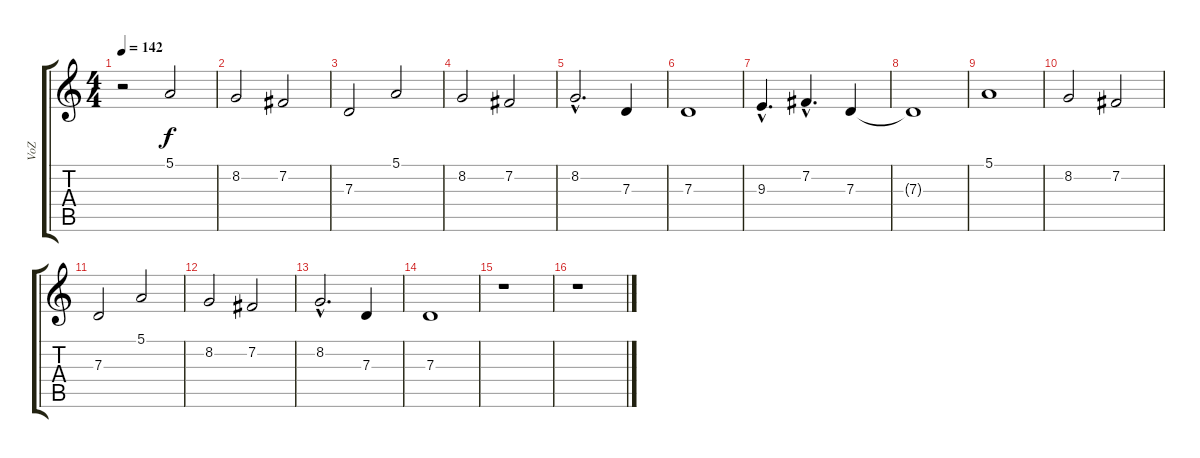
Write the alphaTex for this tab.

\track ("VoZ" "VoZ") {instrument clarinet}
\staff {score tabs}
\tuning (E4 B3 G3 D3 A2 E2) {hide}
\ts (4 4)
\tempo 142
\clef g2
\ks c
r.2{dy f} 5.1.2 |
8.2.2 7.2.2 |
7.3.2 5.1.2 |
8.2.2 7.2.2 |
8.2{hac}.2{d} 7.3.4 |
7.3.1 |
9.3{hac}.4{d} 7.2{hac}.4{d} 7.3.4 |
7.3{t}.1 |
5.1.1 |
8.2.2 7.2.2 |
7.3.2 5.1.2 |
8.2.2 7.2.2 |
8.2{hac}.2{d} 7.3.4 |
7.3.1 |
r.1 |
r.1
